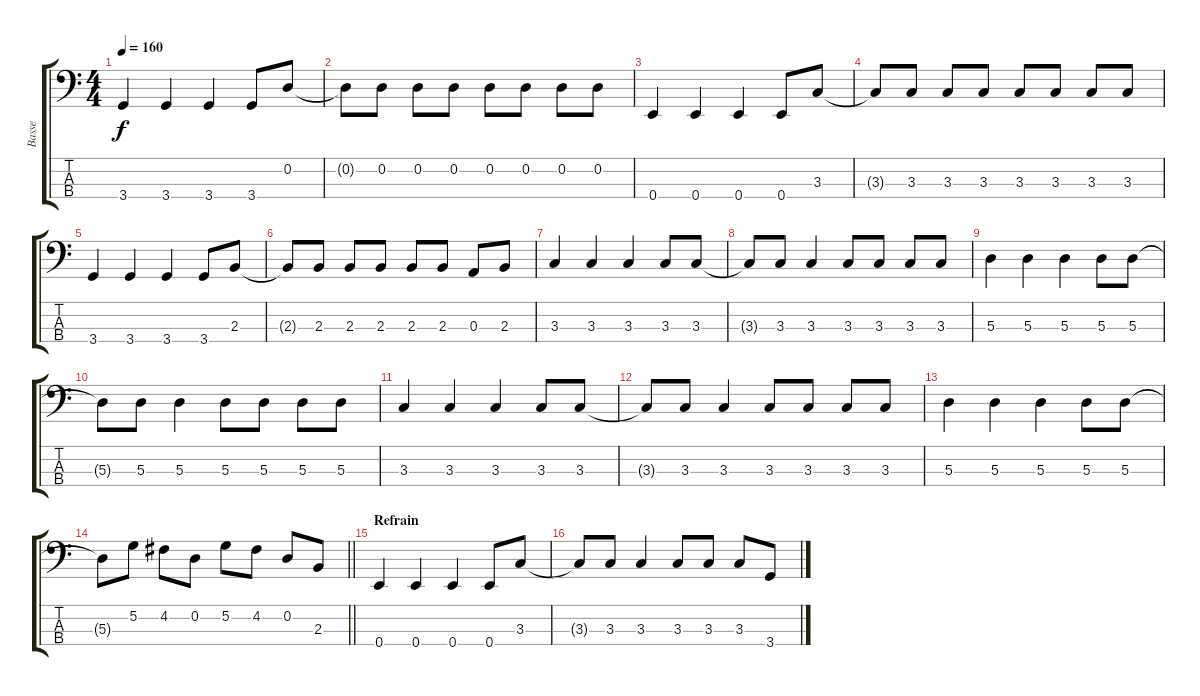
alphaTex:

\track ("Basse" "Basse") {instrument electricbassfinger}
\staff {score tabs}
\tuning (G2 D2 A1 E1) {hide}
\ts (4 4)
\tempo 160
\clef f4
\ks c
3.4.4{dy f} 3.4.4 3.4.4 3.4.8 0.2.8 |
0.2{t}.8 0.2.8 0.2.8 0.2.8 0.2.8 0.2.8 0.2.8 0.2.8 |
0.4.4{volume 10 instrument electricbassfinger} 0.4.4 0.4.4 0.4.8 3.3.8 |
3.3{t}.8 3.3.8 3.3.8 3.3.8 3.3.8 3.3.8 3.3.8 3.3.8 |
3.4.4 3.4.4 3.4.4 3.4.8 2.3.8 |
2.3{t}.8 2.3.8 2.3.8 2.3.8 2.3.8 2.3.8 0.3.8 2.3.8 |
3.3.4 3.3.4 3.3.4 3.3.8 3.3.8 |
3.3{t}.8 3.3.8 3.3.4 3.3.8 3.3.8 3.3.8 3.3.8 |
5.3.4 5.3.4 5.3.4 5.3.8 5.3.8 |
5.3{t}.8 5.3.8 5.3.4 5.3.8 5.3.8 5.3.8 5.3.8 |
3.3.4 3.3.4 3.3.4 3.3.8 3.3.8 |
3.3{t}.8 3.3.8 3.3.4 3.3.8 3.3.8 3.3.8 3.3.8 |
5.3.4 5.3.4 5.3.4 5.3.8 5.3.8 |
\barLineRight lightlight
5.3{t}.8 5.2.8 4.2.8 0.2.8 5.2.8 4.2.8 0.2.8 2.3.8 |
\section ("" "Refrain")
0.4.4{volume 13} 0.4.4 0.4.4 0.4.8 3.3.8 |
3.3{t}.8 3.3.8 3.3.4 3.3.8 3.3.8 3.3.8 3.4.8
